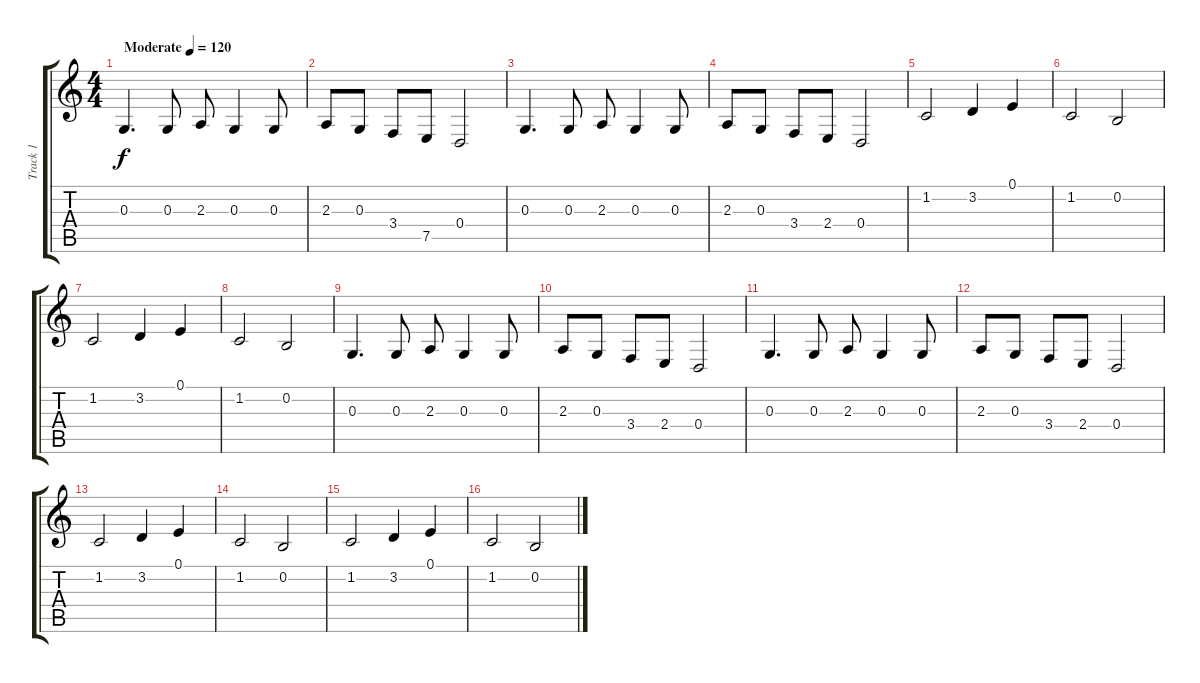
\track ("Track 1" "Track 1") {instrument violin}
\staff {score tabs}
\tuning (E4 B3 G3 D3 A2 E2) {hide}
\ts (4 4)
\tempo (120 "Moderate")
\clef g2
\ks c
0.3.4{d dy f instrument violin} 0.3.8 2.3.8 0.3.4 0.3.8 |
2.3.8 0.3.8 3.4.8 7.5.8 0.4.2 |
0.3.4{d} 0.3.8 2.3.8 0.3.4 0.3.8 |
2.3.8 0.3.8 3.4.8 2.4.8 0.4.2 |
1.2.2 3.2.4 0.1.4 |
1.2.2 0.2.2 |
1.2.2 3.2.4 0.1.4 |
1.2.2 0.2.2 |
0.3.4{d} 0.3.8 2.3.8 0.3.4 0.3.8 |
2.3.8 0.3.8 3.4.8 2.4.8 0.4.2 |
0.3.4{d} 0.3.8 2.3.8 0.3.4 0.3.8 |
2.3.8 0.3.8 3.4.8 2.4.8 0.4.2 |
1.2.2 3.2.4 0.1.4 |
1.2.2 0.2.2 |
1.2.2 3.2.4 0.1.4 |
1.2.2 0.2.2
